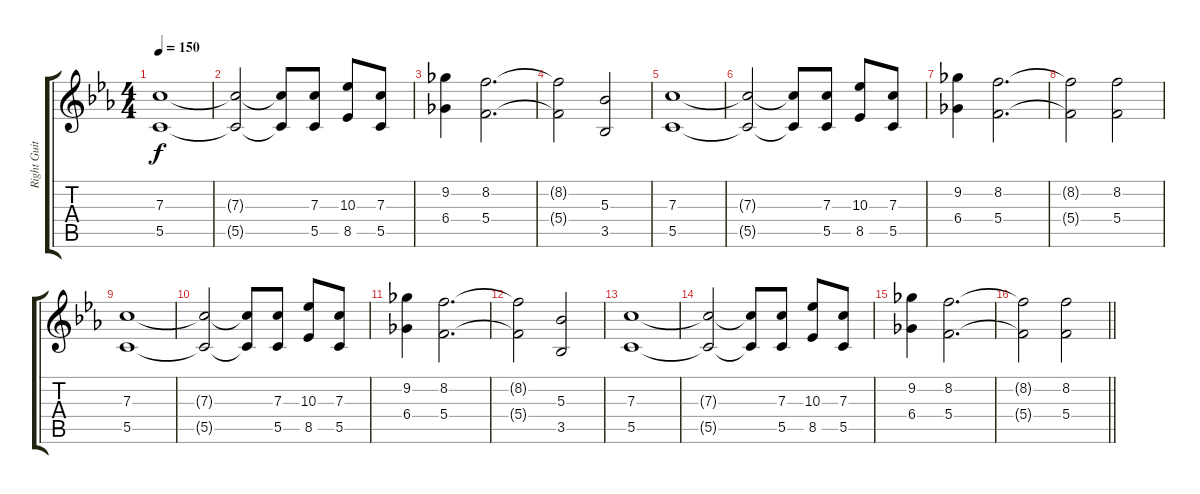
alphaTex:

\track ("Right Guitar" "Right Guit") {instrument distortionguitar}
\staff {score tabs}
\tuning (D4 A3 F3 C3 G2 C2) {hide}
\ts (4 4)
\tempo 150
\clef g2
\ks eb
(7.3 5.5).1{dy f} |
(7.3{t} 5.5{t}).2 (7.3{t} 5.5{t}).8 (7.3 5.5).8 (10.3 8.5).8 (7.3 5.5).8 |
(9.2 6.4).4 (8.2 5.4).2{d} |
(8.2{t} 5.4{t}).2 (5.3 3.5).2 |
(7.3 5.5).1 |
(7.3{t} 5.5{t}).2 (7.3{t} 5.5{t}).8 (7.3 5.5).8 (10.3 8.5).8 (7.3 5.5).8 |
(9.2 6.4).4 (8.2 5.4).2{d} |
(8.2{t} 5.4{t}).2 (8.2 5.4).2 |
(7.3 5.5).1 |
(7.3{t} 5.5{t}).2 (7.3{t} 5.5{t}).8 (7.3 5.5).8 (10.3 8.5).8 (7.3 5.5).8 |
(9.2 6.4).4 (8.2 5.4).2{d} |
(8.2{t} 5.4{t}).2 (5.3 3.5).2 |
(7.3 5.5).1 |
(7.3{t} 5.5{t}).2 (7.3{t} 5.5{t}).8 (7.3 5.5).8 (10.3 8.5).8 (7.3 5.5).8 |
(9.2 6.4).4 (8.2 5.4).2{d} |
\barLineRight lightlight
(8.2{t} 5.4{t}).2 (8.2 5.4).2
